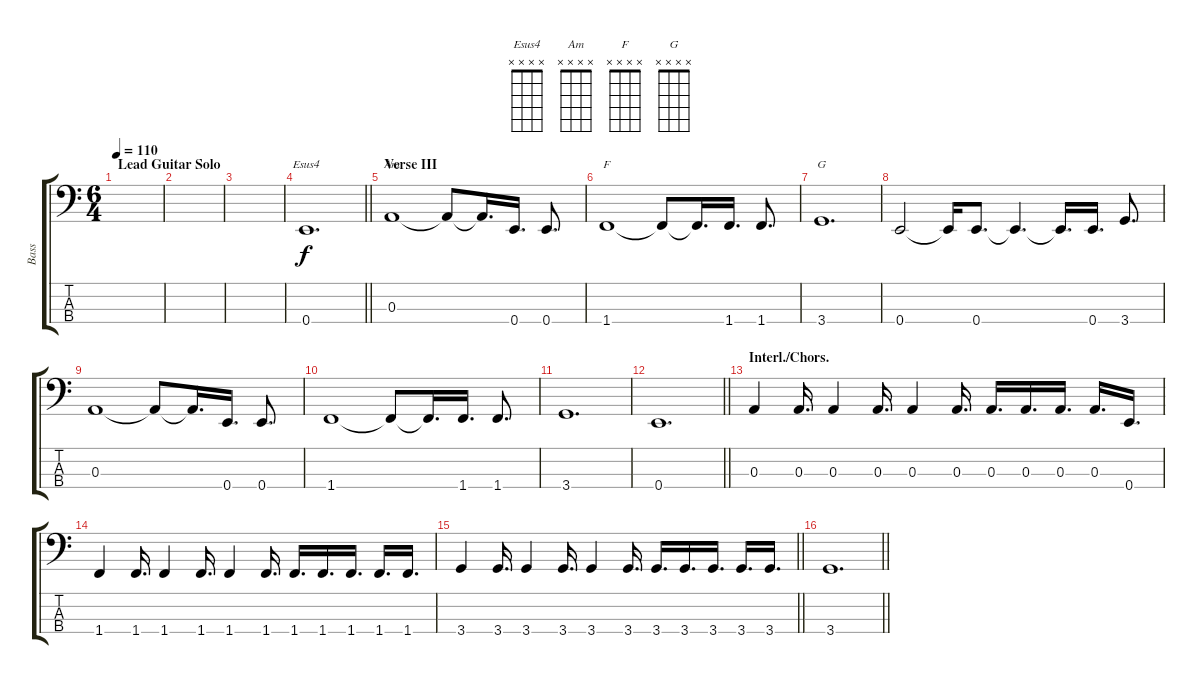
\track ("Bass" "Bass") {instrument electricbassfinger}
\staff {score tabs}
\tuning (G2 D2 A1 E1) {hide}
\chord ("Esus4" x x x x)
\chord ("Am" x x x x)
\chord ("F" x x x x)
\chord ("G" x x x x)
\ts (6 4)
\section ("" "Lead Guitar Solo")
\tempo 110
\clef f4
\ks c
|
|
|
\barLineRight lightlight
0.4.1{d ch "Esus4"} |
\section ("" "Verse III")
0.3.1{ch "Am"} 0.3{t}.8 0.3{t}.16{d} 0.4.16{d} 0.4.8{d} |
1.4.1{ch "F"} 1.4{t}.8 1.4{t}.16{d} 1.4.16{d} 1.4.8{d} |
3.4.1{d ch "G"} |
0.4.2 0.4{t}.16 0.4.8{d} 0.4{t}.4{d} 0.4{t}.16{d} 0.4.16{d} 3.4.8{d} |
0.3.1 0.3{t}.8 0.3{t}.16{d} 0.4.16{d} 0.4.8{d} |
1.4.1 1.4{t}.8 1.4{t}.16{d} 1.4.16{d} 1.4.8{d} |
3.4.1{d} |
\barLineRight lightlight
0.4.1{d} |
\section ("" "Interl./Chors.")
0.3.4 0.3.16{d} 0.3.4 0.3.16{d} 0.3.4 0.3.16{d} 0.3.16{d} 0.3.16{d} 0.3.16{d} 0.3.16{d} 0.4.16{d} |
1.4.4 1.4.16{d} 1.4.4 1.4.16{d} 1.4.4 1.4.16{d} 1.4.16{d} 1.4.16{d} 1.4.16{d} 1.4.16{d} 1.4.16{d} |
\barLineRight lightlight
3.4.4 3.4.16{d} 3.4.4 3.4.16{d} 3.4.4 3.4.16{d} 3.4.16{d} 3.4.16{d} 3.4.16{d} 3.4.16{d} 3.4.16{d} |
\section ("" "")
\barLineRight lightlight
3.4.1{d}
